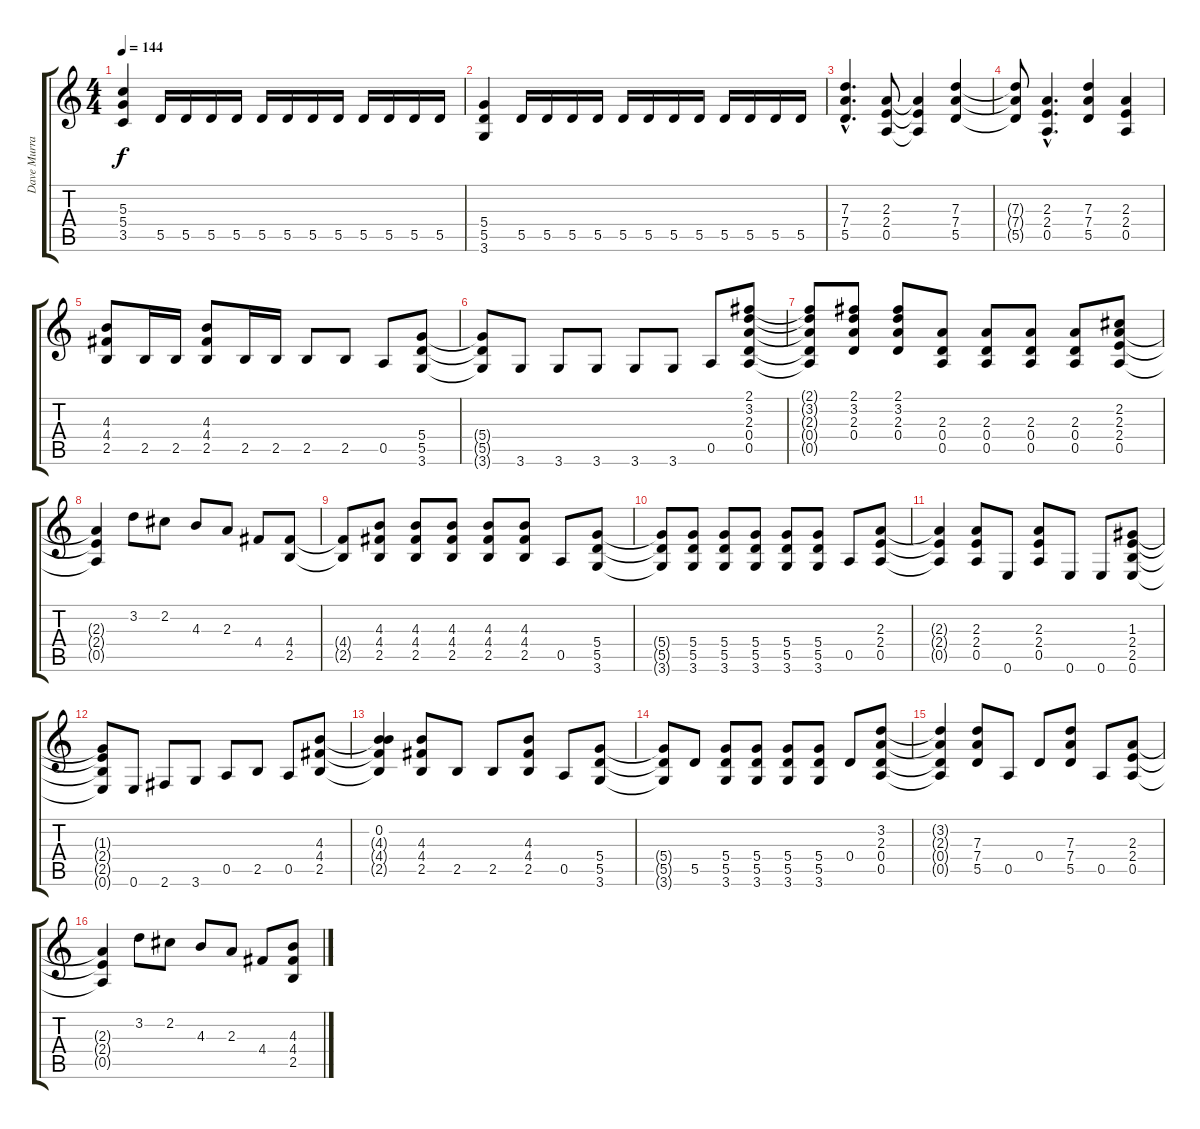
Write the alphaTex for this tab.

\track ("Dave Murray" "Dave Murra") {instrument distortionguitar}
\staff {score tabs}
\tuning (E4 B3 G3 D3 A2 E2) {hide}
\ts (4 4)
\tempo 144
\clef g2
\ks c
(5.3 5.4 3.5).4{dy f} 5.5.16 5.5.16 5.5.16 5.5.16 5.5.16 5.5.16 5.5.16 5.5.16 5.5.16 5.5.16 5.5.16 5.5.16 |
(5.4 5.5 3.6).4 5.5.16 5.5.16 5.5.16 5.5.16 5.5.16 5.5.16 5.5.16 5.5.16 5.5.16 5.5.16 5.5.16 5.5.16 |
(7.3{hac} 7.4{hac} 5.5{hac}).4{d} (2.3 2.4 0.5).8 (2.3{t} 2.4{t} 0.5{t}).4 (7.3 7.4 5.5).4 |
(7.3{t} 7.4{t} 5.5{t}).8 (2.3{hac} 2.4{hac} 0.5{hac}).4{d} (7.3 7.4 5.5).4 (2.3 2.4 0.5).4 |
(4.3 4.4 2.5).8 2.5.16 2.5.16 (4.3 4.4 2.5).8 2.5.16 2.5.16 2.5.8 2.5.8 0.5.8 (5.4 5.5 3.6).8 |
(5.4{t} 5.5{t} 3.6{t}).8 3.6.8 3.6.8 3.6.8 3.6.8 3.6.8 0.5.8 (2.1 3.2 2.3 0.4 0.5).8 |
(2.1{t} 3.2{t} 2.3{t} 0.4{t} 0.5{t}).8 (2.1 3.2 2.3 0.4).8 (2.1 3.2 2.3 0.4).8 (2.3 0.4 0.5).8 (2.3 0.4 0.5).8 (2.3 0.4 0.5).8 (2.3 0.4 0.5).8 (2.2 2.3 2.4 0.5).8 |
(2.3{t} 2.4{t} 0.5{t}).4 3.2.8 2.2.8 4.3.8 2.3.8 4.4.8 (4.4 2.5).8 |
(4.4{t} 2.5{t}).8 (4.3 4.4 2.5).8 (4.3 4.4 2.5).8 (4.3 4.4 2.5).8 (4.3 4.4 2.5).8 (4.3 4.4 2.5).8 0.5.8 (5.4 5.5 3.6).8 |
(5.4{t} 5.5{t} 3.6{t}).8 (5.4 5.5 3.6).8 (5.4 5.5 3.6).8 (5.4 5.5 3.6).8 (5.4 5.5 3.6).8 (5.4 5.5 3.6).8 0.5.8 (2.3 2.4 0.5).8 |
(2.3{t} 2.4{t} 0.5{t}).4 (2.3 2.4 0.5).8 0.6.8 (2.3 2.4 0.5).8 0.6.8 0.6.8 (1.3 2.4 2.5 0.6).8 |
(1.3{t} 2.4{t} 2.5{t} 0.6{t}).8 0.6.8 2.6.8 3.6.8 0.5.8 2.5.8 0.5.8 (4.3 4.4 2.5).8 |
(0.2 4.3{t} 4.4{t} 2.5{t}).4 (4.3 4.4 2.5).8 2.5.8 2.5.8 (4.3 4.4 2.5).8 0.5.8 (5.4 5.5 3.6).8 |
(5.4{t} 5.5{t} 3.6{t}).8 5.5.8 (5.4 5.5 3.6).8 (5.4 5.5 3.6).8 (5.4 5.5 3.6).8 (5.4 5.5 3.6).8 0.4.8 (3.2 2.3 0.4 0.5).8 |
(3.2{t} 2.3{t} 0.4{t} 0.5{t}).4 (7.3 7.4 5.5).8 0.5.8 0.4.8 (7.3 7.4 5.5).8 0.5.8 (2.3 2.4 0.5).8 |
(2.3{t} 2.4{t} 0.5{t}).4 3.2.8 2.2.8 4.3.8 2.3.8 4.4.8 (4.3 4.4 2.5).8
